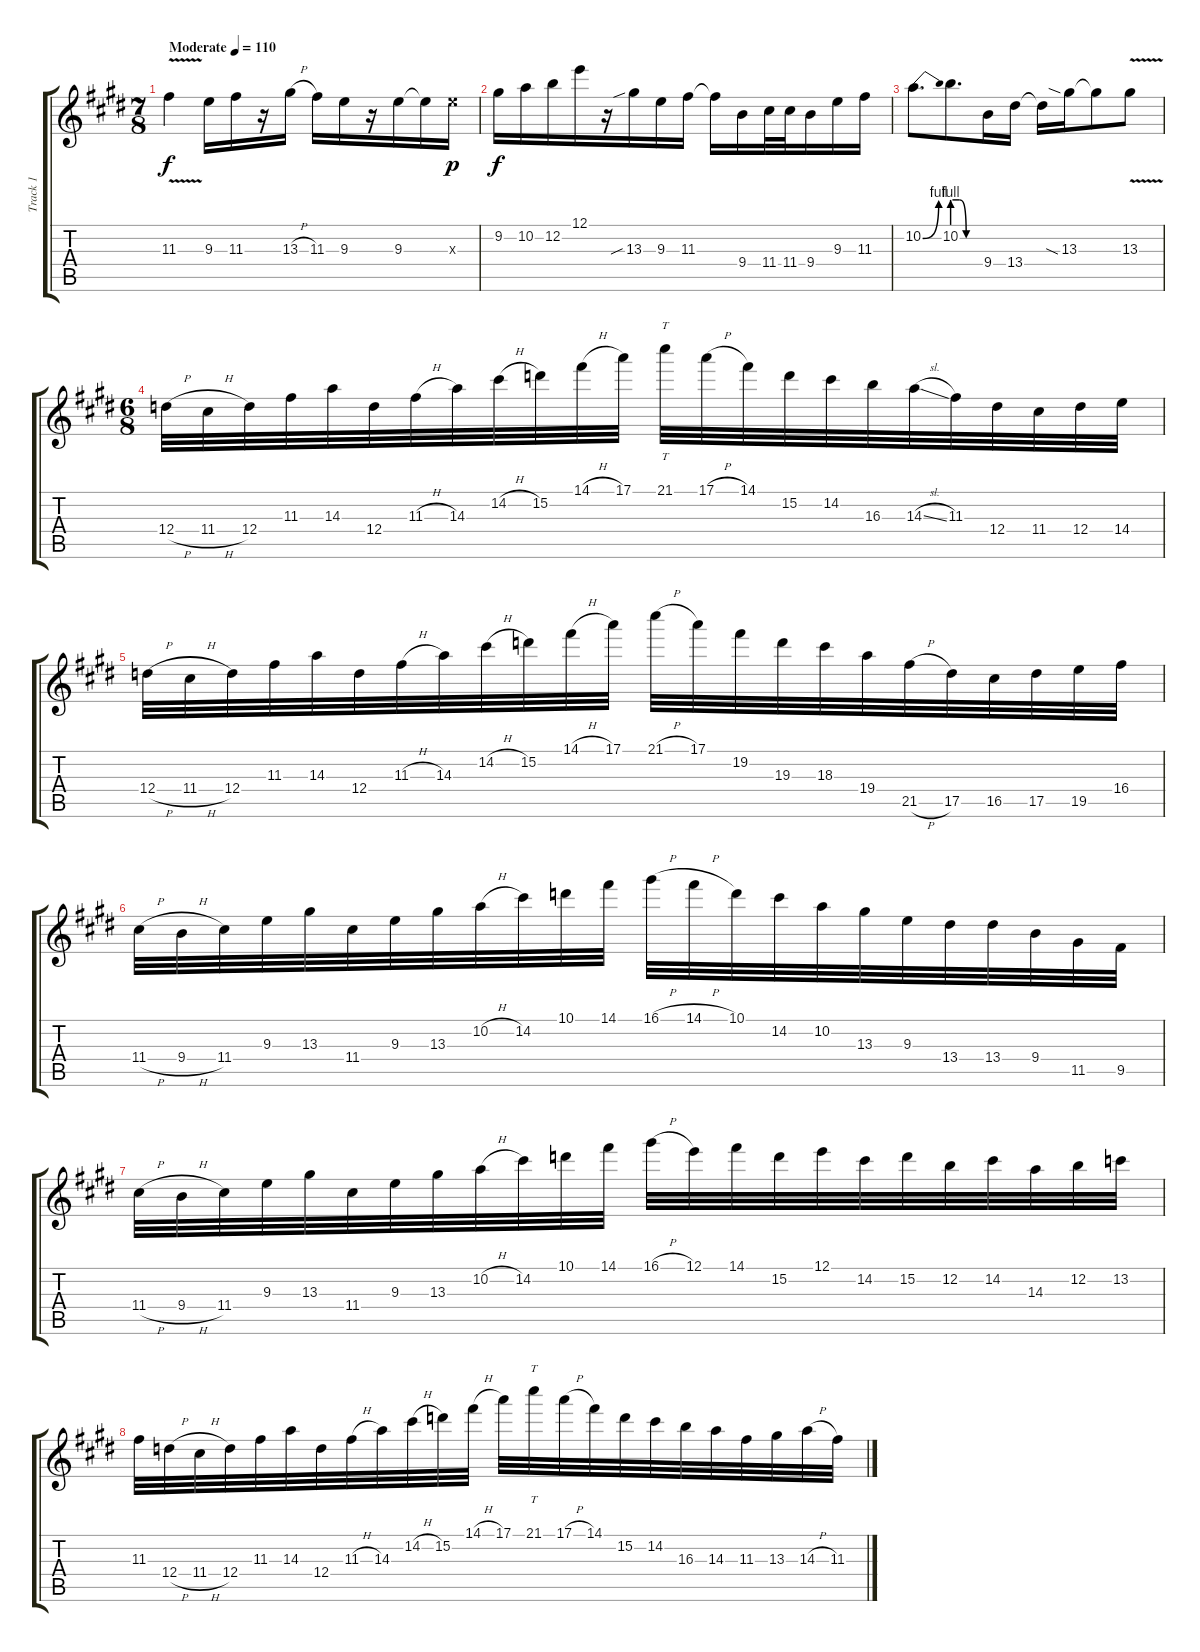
\track ("Track 1" "Track 1") {instrument overdrivenguitar}
\staff {score tabs}
\tuning (E4 B3 G3 D3 A2 E2) {hide}
\ts (7 8)
\tempo (110 "Moderate")
\clef g2
\ks e
11.3{v}.4{dy f instrument overdrivenguitar} 9.3.16 11.3.16 r.16 13.3{h}.16 11.3.16 9.3.16 r.16 9.3.16 9.3{t}.16 9.3{x}.16{dy p} |
9.2.16{dy f} 10.2.16 12.2.16 12.1.16 r.16 13.3{sib}.16 9.3.16 11.3.16 11.3{t}.16 9.4.16 11.4.32 11.4.32 9.4.16 9.3.16 11.3.16 |
10.2{be (bend 0 0 60 4)}.8{d} 10.2{be (custom 0 4 15 4 30 0 60 0)}.8{d} 9.4.16 13.4.16 13.4{t}.16 13.3{sia}.16 13.3{t}.8 13.3{v}.8 |
\ts (6 8)
12.4{h}.32 11.4{h}.32 12.4.32 11.3.32 14.3.32 12.4.32 11.3{h}.32 14.3.32 14.2{h}.32 15.2.32 14.1{h}.32 17.1.32 21.1.32{tt} 17.1{h}.32 14.1.32 15.2.32 14.2.32 16.3.32 14.3{sl}.32 11.3.32 12.4.32 11.4.32 12.4.32 14.4.32 |
12.4{h}.32 11.4{h}.32 12.4.32 11.3.32 14.3.32 12.4.32 11.3{h}.32 14.3.32 14.2{h}.32 15.2.32 14.1{h}.32 17.1.32 21.1{h}.32 17.1.32 19.2.32 19.3.32 18.3.32 19.4.32 21.5{h}.32 17.5.32 16.5.32 17.5.32 19.5.32 16.4.32 |
11.4{h}.32 9.4{h}.32 11.4.32 9.3.32 13.3.32 11.4.32 9.3.32 13.3.32 10.2{h}.32 14.2.32 10.1.32 14.1.32 16.1{h}.32 14.1{h}.32 10.1.32 14.2.32 10.2.32 13.3.32 9.3.32 13.4.32 13.4.32 9.4.32 11.5.32 9.5.32 |
11.4{h}.32 9.4{h}.32 11.4.32 9.3.32 13.3.32 11.4.32 9.3.32 13.3.32 10.2{h}.32 14.2.32 10.1.32 14.1.32 16.1{h}.32 12.1.32 14.1.32 15.2.32 12.1.32 14.2.32 15.2.32 12.2.32 14.2.32 14.3.32 12.2.32 13.2.32 |
11.3.32 12.4{h}.32 11.4{h}.32 12.4.32 11.3.32 14.3.32 12.4.32 11.3{h}.32 14.3.32 14.2{h}.32 15.2.32 14.1{h}.32 17.1.32 21.1.32{tt} 17.1{h}.32 14.1.32 15.2.32 14.2.32 16.3.32 14.3.32 11.3.32 13.3.32 14.3{h}.32 11.3.32
